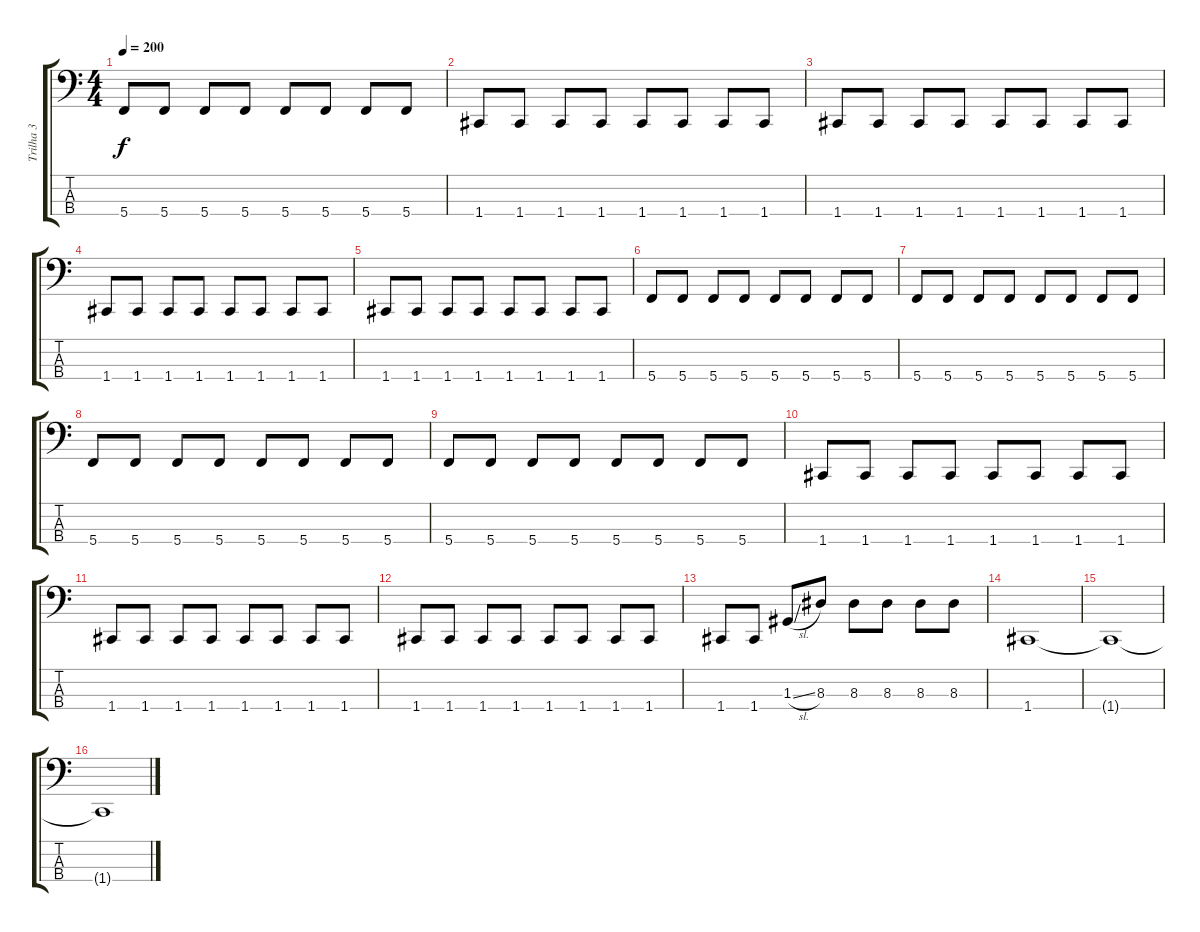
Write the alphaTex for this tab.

\track ("Trilha 3" "Trilha 3") {instrument electricbassfinger}
\staff {score tabs}
\tuning (F2 C2 G1 C1) {hide}
\ts (4 4)
\tempo 200
\clef f4
\ks c
5.4.8{dy f} 5.4.8 5.4.8 5.4.8 5.4.8 5.4.8 5.4.8 5.4.8 |
1.4.8 1.4.8 1.4.8 1.4.8 1.4.8 1.4.8 1.4.8 1.4.8 |
1.4.8 1.4.8 1.4.8 1.4.8 1.4.8 1.4.8 1.4.8 1.4.8 |
1.4.8 1.4.8 1.4.8 1.4.8 1.4.8 1.4.8 1.4.8 1.4.8 |
1.4.8 1.4.8 1.4.8 1.4.8 1.4.8 1.4.8 1.4.8 1.4.8 |
5.4.8 5.4.8 5.4.8 5.4.8 5.4.8 5.4.8 5.4.8 5.4.8 |
5.4.8 5.4.8 5.4.8 5.4.8 5.4.8 5.4.8 5.4.8 5.4.8 |
5.4.8 5.4.8 5.4.8 5.4.8 5.4.8 5.4.8 5.4.8 5.4.8 |
5.4.8 5.4.8 5.4.8 5.4.8 5.4.8 5.4.8 5.4.8 5.4.8 |
1.4.8 1.4.8 1.4.8 1.4.8 1.4.8 1.4.8 1.4.8 1.4.8 |
1.4.8 1.4.8 1.4.8 1.4.8 1.4.8 1.4.8 1.4.8 1.4.8 |
1.4.8 1.4.8 1.4.8 1.4.8 1.4.8 1.4.8 1.4.8 1.4.8 |
1.4.8 1.4.8 1.3{sl}.8 8.3.8 8.3.8 8.3.8 8.3.8 8.3.8 |
1.4.1 |
1.4{t}.1 |
1.4{t}.1
